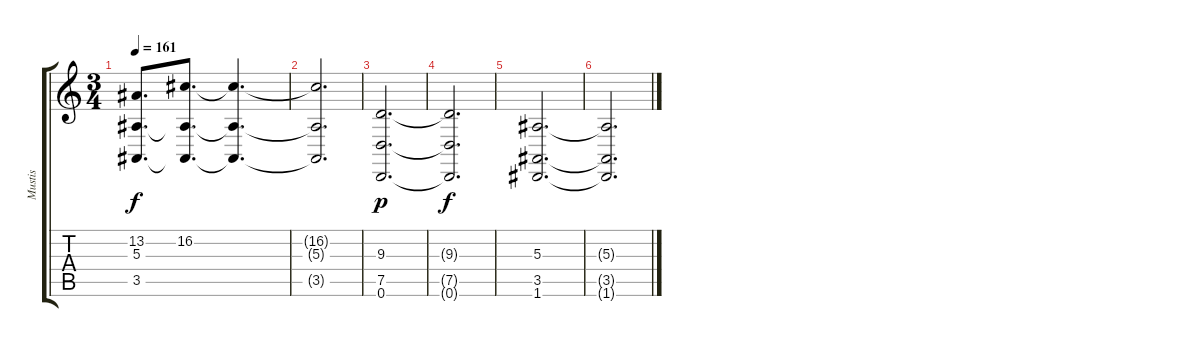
\track ("Mustis" "Mustis") {instrument stringensemble1}
\staff {score tabs}
\tuning (D4 A3 F3 C3 G2 D2) {hide}
\ts (3 4)
\tempo 161
\clef g2
\ks c
(13.2 5.3 3.5).8{d dy f} (16.2 5.3{t} 3.5{t}).8{d} (16.2{t} 5.3{t} 3.5{t}).4{d} |
(16.2{t} 5.3{t} 3.5{t}).2{d} |
(9.3 7.5 0.6).2{d dy p} |
(9.3{t} 7.5{t} 0.6{t}).2{d dy f} |
(5.3 3.5 1.6).2{d} |
(5.3{t} 3.5{t} 1.6{t}).2{d}
